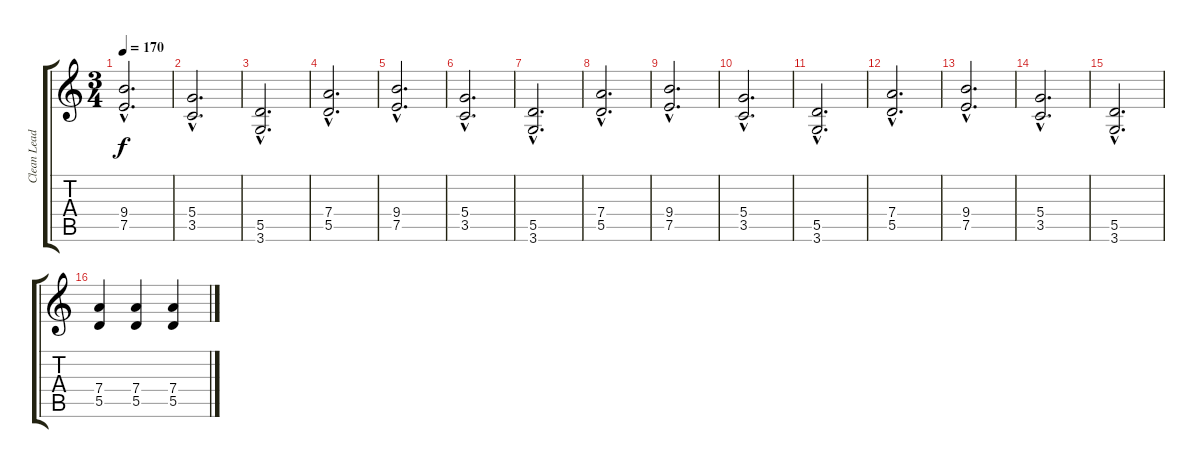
\track ("Clean Lead" "Clean Lead") {instrument electricguitarclean}
\staff {score tabs}
\tuning (E4 B3 G3 D3 A2 E2) {hide}
\ts (3 4)
\tempo 170
\clef g2
\ks c
(9.4{hac} 7.5{hac}).2{d dy f} |
(5.4{hac} 3.5{hac}).2{d} |
(5.5{hac} 3.6{hac}).2{d} |
(7.4{hac} 5.5{hac}).2{d} |
(9.4{hac} 7.5{hac}).2{d} |
(5.4{hac} 3.5{hac}).2{d} |
(5.5{hac} 3.6{hac}).2{d} |
(7.4{hac} 5.5{hac}).2{d} |
(9.4{hac} 7.5{hac}).2{d} |
(5.4{hac} 3.5{hac}).2{d} |
(5.5{hac} 3.6{hac}).2{d} |
(7.4{hac} 5.5{hac}).2{d} |
(9.4{hac} 7.5{hac}).2{d} |
(5.4{hac} 3.5{hac}).2{d} |
(5.5{hac} 3.6{hac}).2{d} |
(7.4 5.5).4 (7.4 5.5).4 (7.4 5.5).4
